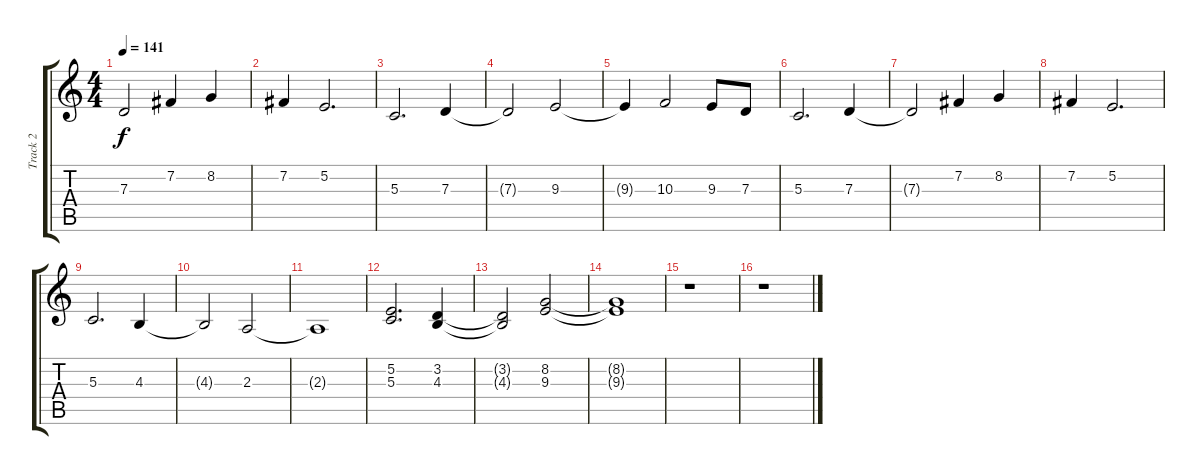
\track ("Track 2" "Track 2") {instrument synthstrings1}
\staff {score tabs}
\tuning (E4 B3 G3 D3 A2 D2) {hide}
\ts (4 4)
\tempo 141
\clef g2
\ks c
7.3{t}.2{dy f} 7.2.4 8.2.4 |
7.2.4 5.2.2{d} |
5.3.2{d} 7.3.4 |
7.3{t}.2 9.3.2 |
9.3{t}.4 10.3.2 9.3.8 7.3.8 |
5.3.2{d} 7.3.4 |
7.3{t}.2 7.2.4 8.2.4 |
7.2.4 5.2.2{d} |
5.3.2{d} 4.3.4 |
4.3{t}.2 2.3.2 |
2.3{t}.1 |
(5.2 5.3).2{d} (3.2 4.3).4 |
(3.2{t} 4.3{t}).2 (8.2 9.3).2 |
(8.2{t} 9.3{t}).1 |
r.1 |
r.1
